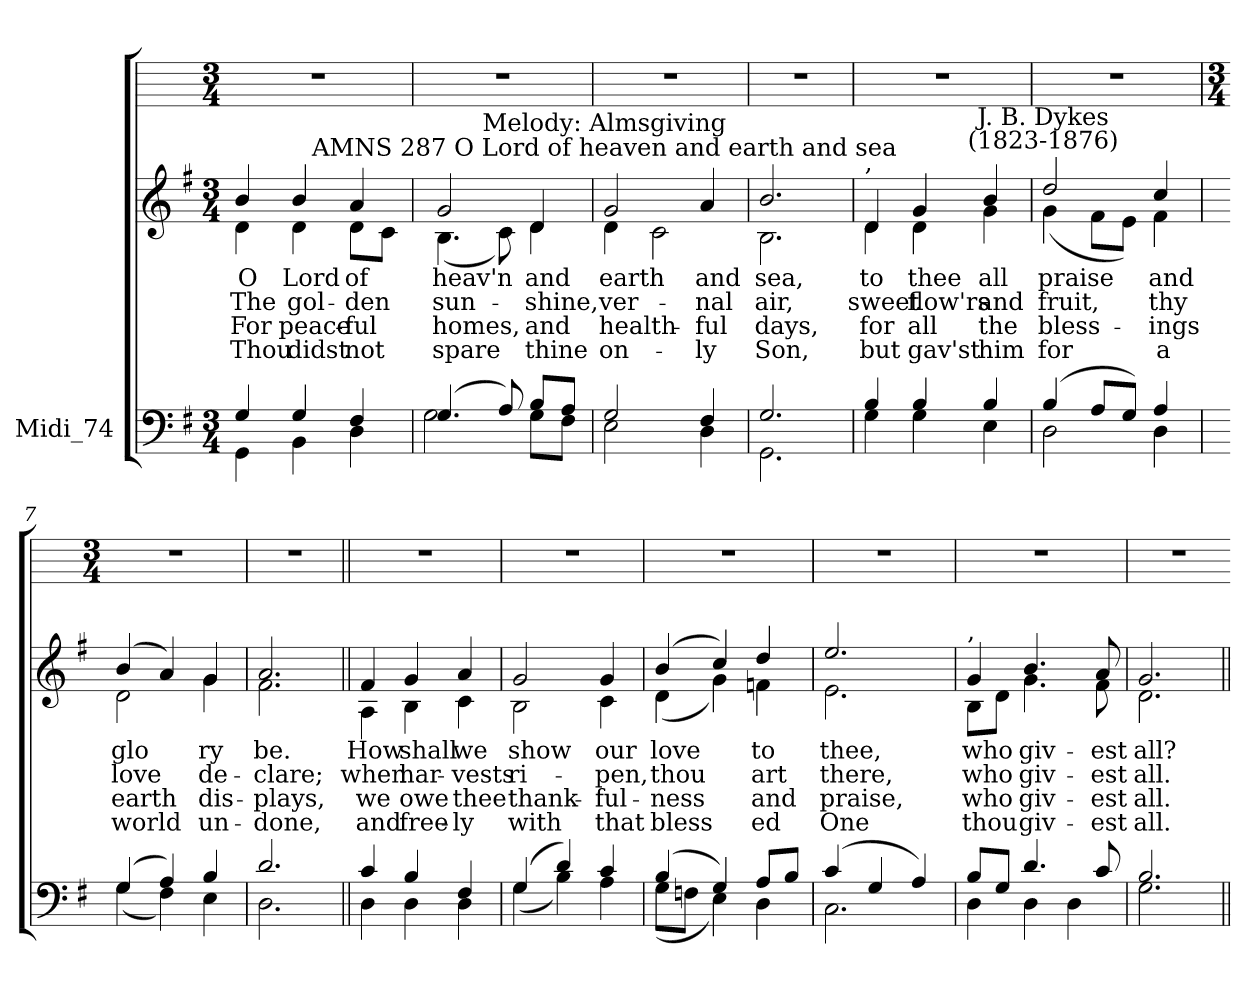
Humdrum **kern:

**kern	**kern	**text	**text	**text	**text	**kern
*part3	*part2	*part2	*part2	*part2	*part2	*part1
*staff3	*staff2	*staff2	*staff2	*staff2	*staff2	*staff1
*I"Midi_74	*	*	*	*	*	*
*clefF4	*clefG2	*	*	*	*	*
*k[f#]	*k[f#]	*	*	*	*	*
*G:	*G:	*	*	*	*	*
*M3/4	*M3/4	*	*	*	*	*M3/4
=1	=1	=1	=1	=1	=1	=1
*^	*	*	*	*	*	*
!	!	!LO:TX:a:cj:t=Christopher Wordsworth\n(1807-1885)	!	!	!	!	!
!	!	!	!LO:LY:b	!LO:LY:b	!LO:LY:b	!LO:LY:b	!
*	*	*^	*	*	*	*	*
4G/	4GG\	4b/	4d\	O	The	For	Thou	2.r
!	!	!	!	!LO:LY:b	!LO:LY:b	!LO:LY:b	!LO:LY:b	!
4G/	4BB\	4b/	4d\	Lord	gol-	-peace-	-didst	.
!	!	!	!	!LO:LY:b	!LO:LY:b	!LO:LY:b	!LO:LY:b	!
4F#/	4D\	4a/	8d\L	of	den	ful	not	.
.	.	.	8c\J	.	.	.	.	.
=2	=2	=2	=2	=2	=2	=2	=2	=2
!	!	!	!	!LO:LY:b	!LO:LY:b	!LO:LY:b	!LO:LY:b	!
(>4.G/	2G\	2g/	(<4.B\	heav'n	sun-	-homes,	spare	2.r
8A/)	.	.	8c\)	.	.	.	.	.
!	!	!	!	!LO:LY:b	!LO:LY:b	!LO:LY:b	!LO:LY:b	!
8B/L	8G\L	4d/	4d\	and	shine,	and	thine	.
8A/J	8F#\J	.	.	.	.	.	.	.
=3	=3	=3	=3	=3	=3	=3	=3	=3
!	!	!LO:TX:a:cj:t=AMNS 287 O Lord of heaven and earth and sea	!	!	!	!	!	!
!	!	!LO:TX:a:cj:t=Melody&colon; Almsgiving	!	!	!	!	!	!
!	!	!	!	!LO:LY:b	!LO:LY:b	!LO:LY:b	!LO:LY:b	!
2G/	2E\	2g/	4d\	earth	ver-	-health-	-on-	2.r
.	.	.	2c\	.	.	.	.	.
!	!	!	!	!LO:LY:b	!LO:LY:b	!LO:LY:b	!LO:LY:b	!
4F#/	4D\	4a/	.	-and	nal	ful	ly	.
=4	=4	=4	=4	=4	=4	=4	=4	=4
!	!	!	!	!LO:LY:b	!LO:LY:b	!LO:LY:b	!LO:LY:b	!
2.G/	2.GG\	2.b/	2.B\	sea,	air,	days,	Son,	2.r
=5	=5	=5	=5	=5	=5	=5	=5	=5
!	!	!LO:TX:a:t=,	!	!	!	!	!	!
!	!	!	!	!LO:LY:b	!LO:LY:b	!LO:LY:b	!LO:LY:b	!
4B/	4G\	4d/	4d\	to	sweet	for	but	2.r
!	!	!	!	!LO:LY:b	!LO:LY:b	!LO:LY:b	!LO:LY:b	!
4B/	4G\	4g/	4d\	thee	flow'rs	all	gav'st	.
!	!	!	!	!LO:LY:b	!LO:LY:b	!LO:LY:b	!LO:LY:b	!
4B/	4E\	4b/	4g\	all	and	the	him	.
=6	=6	=6	=6	=6	=6	=6	=6	=6
!	!	!LO:TX:a:cj:t=J. B. Dykes\n(1823-1876)	!	!	!	!	!	!
!	!	!	!	!LO:LY:b	!LO:LY:b	!LO:LY:b	!LO:LY:b	!
(>4B/	2D\	2dd/	(<4g\	praise	fruit,	bless-	-for	2.r
8A/L	.	.	8f#\L	.	.	.	.	.
8G/J)	.	.	8e\J)	.	.	.	.	.
!	!	!	!	!LO:LY:b	!LO:LY:b	!LO:LY:b	!LO:LY:b	!
4A/	4D\	4cc/	4f#\	and	thy	ings	a	.
!!LO:LB:g=z
=7	=7	=7	=7	=7	=7	=7	=7	=7
*	*	*	*	*	*	*	*	*M3/4
!	!	!	!	!LO:LY:b	!LO:LY:b	!LO:LY:b	!LO:LY:b	!
(>4G/	(<4G\	(>4b/	2d\	glo	love	earth	world	2.r
4A/)	4F#\)	4a/)	.	.	.	.	.	.
!	!	!	!	!LO:LY:b	!LO:LY:b	!LO:LY:b	!LO:LY:b	!
4B/	4E\	4g/	4g\	ry	de-	-dis-	-un-	.
=8	=8	=8	=8	=8	=8	=8	=8	=8
!	!	!	!	!LO:LY:b	!LO:LY:b	!LO:LY:b	!LO:LY:b	!
2.d/	2.D\	2.a/	2.f#\	-be.	clare;	plays,	done,	2.r
=9||	=9||	=9||	=9||	=9||	=9||	=9||	=9||	=9||
!	!	!	!	!LO:LY:b	!LO:LY:b	!LO:LY:b	!LO:LY:b	!
4c/	4D\	4f#/	4A\	How	when	we	and	2.r
!	!	!	!	!LO:LY:b	!LO:LY:b	!LO:LY:b	!LO:LY:b	!
4B/	4D\	4g/	4B\	shall	har-	-owe	free-	.
!	!	!	!	!LO:LY:b	!LO:LY:b	!LO:LY:b	!LO:LY:b	!
4F#/	4D\	4a/	4c\	-we	vests	thee	ly	.
=10	=10	=10	=10	=10	=10	=10	=10	=10
!	!	!	!	!LO:LY:b	!LO:LY:b	!LO:LY:b	!LO:LY:b	!
(>4G/	(<4G\	2g/	2B\	show	ri-	-thank-	-with	2.r
4d/)	4B\)	.	.	.	.	.	.	.
!	!	!	!	!LO:LY:b	!LO:LY:b	!LO:LY:b	!LO:LY:b	!
4c/	4A\	4g/	4c\	our	pen,	ful-	-that	.
=11	=11	=11	=11	=11	=11	=11	=11	=11
!	!	!	!	!LO:LY:b	!LO:LY:b	!LO:LY:b	!LO:LY:b	!
(>4B/	(<8G\L	(>4b/	(<4d\	love	thou	ness	bless	2.r
.	8Fn\J	.	.	.	.	.	.	.
4G/)	4E\)	4cc/)	4g\)	.	.	.	.	.
!	!	!	!	!LO:LY:b	!LO:LY:b	!LO:LY:b	!LO:LY:b	!
8A/L	4D\	4dd/	4fn\	to	art	and	ed	.
8B/J	.	.	.	.	.	.	.	.
=12	=12	=12	=12	=12	=12	=12	=12	=12
!	!	!	!	!LO:LY:b	!LO:LY:b	!LO:LY:b	!LO:LY:b	!
(>4c/	2.C\	2.ee/	2.e\	thee,	there,	praise,	One	2.r
4G/	.	.	.	.	.	.	.	.
4A/)	.	.	.	.	.	.	.	.
=13	=13	=13	=13	=13	=13	=13	=13	=13
!	!	!LO:TX:a:t=,	!	!	!	!	!	!
!	!	!	!	!LO:LY:b	!LO:LY:b	!LO:LY:b	!LO:LY:b	!
8B/L	4D\	4g/	8BL	who	who	who	thou	2.r
8G/J	.	.	8dJ	.	.	.	.	.
!	!	!	!	!LO:LY:b	!LO:LY:b	!LO:LY:b	!LO:LY:b	!
4.d/	4D\	4.b/	4.g\	giv-	-giv-	-giv-	-giv-	.
.	4D\	.	.	.	.	.	.	.
!	!	!	!	!LO:LY:b	!LO:LY:b	!LO:LY:b	!LO:LY:b	!
8c/	.	8a/	8f#\	-est	est	est	est	.
=14	=14	=14	=14	=14	=14	=14	=14	=14
!	!	!	!	!LO:LY:b	!LO:LY:b	!LO:LY:b	!LO:LY:b	!
2.B/	2.G\	2.g/	2.d\	all?	all.	all.	all.	2.r
*v	*v	*	*	*	*	*	*	*
*	*v	*v	*	*	*	*	*
=||	=||	=	=	=	=	=
*-	*-	*-	*-	*-	*-	*-
